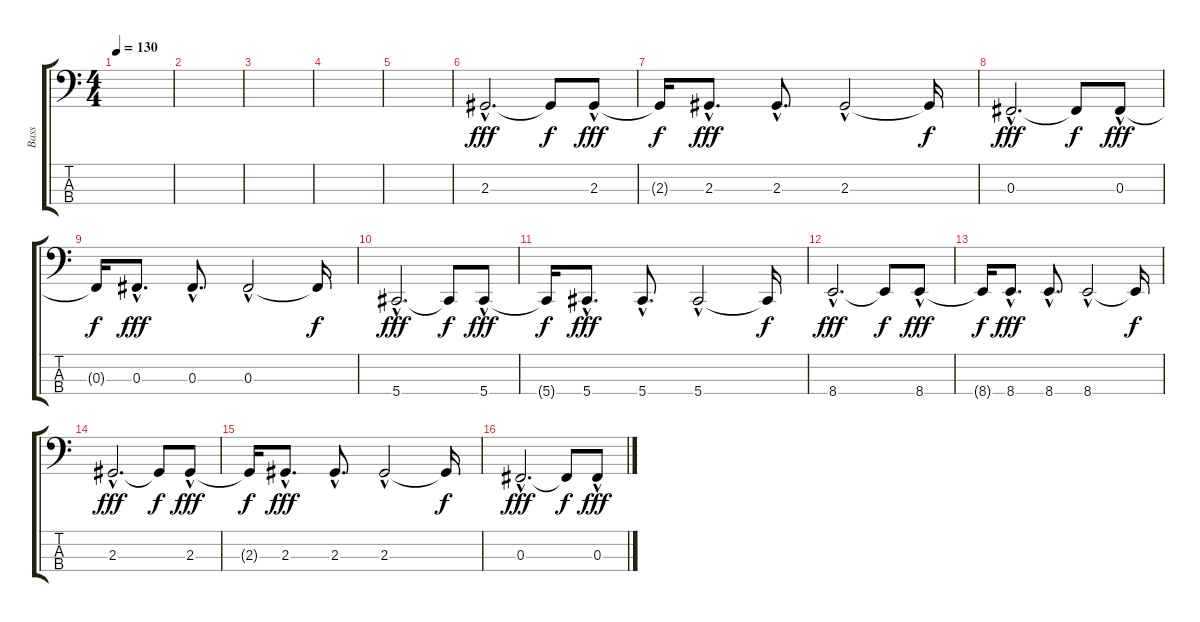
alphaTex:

\track ("Bass" "Bass") {instrument electricbasspick}
\staff {score tabs}
\tuning (E2 B1 Gb1 Ab0) {hide}
\ts (4 4)
\tempo 130
\clef f4
\ks c
|
|
|
|
|
2.3{hac}.2{d dy fff} 2.3{t}.8{dy f} 2.3{hac}.8{dy fff} |
2.3{t}.16{dy f} 2.3{hac}.8{d dy fff} 2.3{hac}.8{d} 2.3{hac}.2 2.3{t}.16{dy f} |
0.3{hac}.2{d dy fff} 0.3{t}.8{dy f} 0.3{hac}.8{dy fff} |
0.3{t}.16{dy f} 0.3{hac}.8{d dy fff} 0.3{hac}.8{d} 0.3{hac}.2 0.3{t}.16{dy f} |
5.4{hac}.2{d dy fff} 5.4{t}.8{dy f} 5.4{hac}.8{dy fff} |
5.4{t}.16{dy f} 5.4{hac}.8{d dy fff} 5.4{hac}.8{d} 5.4{hac}.2 5.4{t}.16{dy f} |
8.4{hac}.2{d dy fff} 8.4{t}.8{dy f} 8.4{hac}.8{dy fff} |
8.4{t}.16{dy f} 8.4{hac}.8{d dy fff} 8.4{hac}.8{d} 8.4{hac}.2 8.4{t}.16{dy f} |
2.3{hac}.2{d dy fff} 2.3{t}.8{dy f} 2.3{hac}.8{dy fff} |
2.3{t}.16{dy f} 2.3{hac}.8{d dy fff} 2.3{hac}.8{d} 2.3{hac}.2 2.3{t}.16{dy f} |
0.3{hac}.2{d dy fff} 0.3{t}.8{dy f} 0.3{hac}.8{dy fff}
